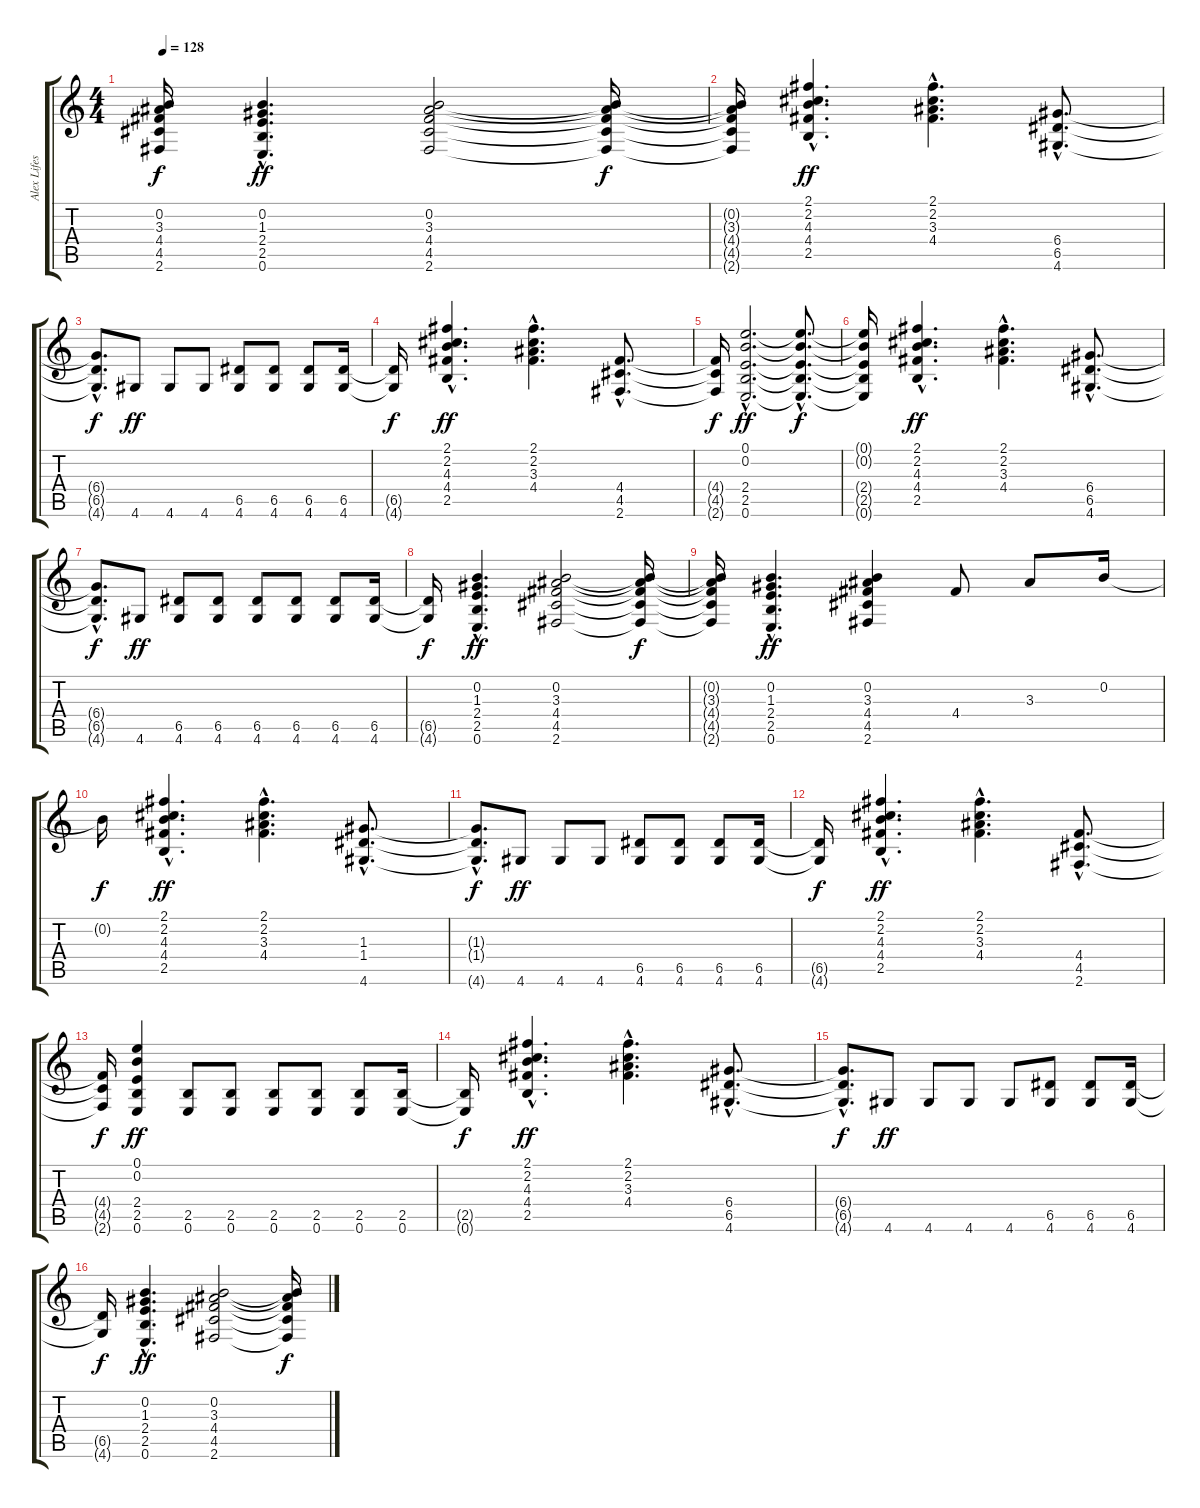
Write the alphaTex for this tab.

\track ("Alex Lifeson I" "Alex Lifes") {instrument electricguitarclean}
\staff {score tabs}
\tuning (E4 B3 G3 D3 A2 E2) {hide}
\ts (4 4)
\tempo 128
\clef g2
\ks c
(0.2{t} 3.3{t} 4.4{t} 4.5{t} 2.6{t}).16{dy f} (0.2{hac} 1.3{hac} 2.4{hac} 2.5{hac} 0.6{hac}).4{d dy ff} (0.2 3.3 4.4 4.5 2.6).2 (0.2{t} 3.3{t} 4.4{t} 4.5{t} 2.6{t}).16{dy f} |
(0.2{t} 3.3{t} 4.4{t} 4.5{t} 2.6{t}).16 (2.1{hac} 2.2{hac} 4.3{hac} 4.4{hac} 2.5{hac}).4{d dy ff} (2.1{hac} 2.2{hac} 3.3{hac} 4.4{hac}).4{d} (6.4{hac} 6.5{hac} 4.6{hac}).8{d} |
(6.4{hac t} 6.5{hac t} 4.6{hac t}).8{d dy f} 4.6.8{dy ff} 4.6.8 4.6.8 (6.5 4.6).8 (6.5 4.6).8 (6.5 4.6).8 (6.5 4.6).16 |
(6.5{t} 4.6{t}).16{dy f} (2.1{hac} 2.2{hac} 4.3{hac} 4.4{hac} 2.5{hac}).4{d dy ff} (2.1{hac} 2.2{hac} 3.3{hac} 4.4{hac}).4{d} (4.4{hac} 4.5{hac} 2.6{hac}).8{d} |
(4.4{t} 4.5{t} 2.6{t}).16{dy f} (0.1{hac} 0.2{hac} 2.4{hac} 2.5{hac} 0.6{hac}).2{d dy ff} (0.1{hac t} 0.2{hac t} 2.4{hac t} 2.5{hac t} 0.6{hac t}).8{d dy f} |
(0.1{t} 0.2{t} 2.4{t} 2.5{t} 0.6{t}).16 (2.1{hac} 2.2{hac} 4.3{hac} 4.4{hac} 2.5{hac}).4{d dy ff} (2.1{hac} 2.2{hac} 3.3{hac} 4.4{hac}).4{d} (6.4{hac} 6.5{hac} 4.6{hac}).8{d} |
(6.4{hac t} 6.5{hac t} 4.6{hac t}).8{d dy f} 4.6.8{dy ff} (6.5 4.6).8 (6.5 4.6).8 (6.5 4.6).8 (6.5 4.6).8 (6.5 4.6).8 (6.5 4.6).16 |
(6.5{t} 4.6{t}).16{dy f} (0.2{hac} 1.3{hac} 2.4{hac} 2.5{hac} 0.6{hac}).4{d dy ff} (0.2 3.3 4.4 4.5 2.6).2 (0.2{t} 3.3{t} 4.4{t} 4.5{t} 2.6{t}).16{dy f} |
(0.2{t} 3.3{t} 4.4{t} 4.5{t} 2.6{t}).16 (0.2{hac} 1.3{hac} 2.4{hac} 2.5{hac} 0.6{hac}).4{d dy ff} (0.2 3.3 4.4 4.5 2.6).4 4.4.8 3.3.8 0.2.16 |
0.2{t}.16{dy f} (2.1{hac} 2.2{hac} 4.3{hac} 4.4{hac} 2.5{hac}).4{d dy ff} (2.1{hac} 2.2{hac} 3.3{hac} 4.4{hac}).4{d} (1.3{hac} 1.4{hac} 4.6{hac}).8{d} |
(1.3{hac t} 1.4{hac t} 4.6{hac t}).8{d dy f} 4.6.8{dy ff} 4.6.8 4.6.8 (6.5 4.6).8 (6.5 4.6).8 (6.5 4.6).8 (6.5 4.6).16 |
(6.5{t} 4.6{t}).16{dy f} (2.1{hac} 2.2{hac} 4.3{hac} 4.4{hac} 2.5{hac}).4{d dy ff} (2.1{hac} 2.2{hac} 3.3{hac} 4.4{hac}).4{d} (4.4{hac} 4.5{hac} 2.6{hac}).8{d} |
(4.4{t} 4.5{t} 2.6{t}).16{dy f} (0.1 0.2 2.4 2.5 0.6).4{dy ff} (2.5 0.6).8 (2.5 0.6).8 (2.5 0.6).8 (2.5 0.6).8 (2.5 0.6).8 (2.5 0.6).16 |
(2.5{t} 0.6{t}).16{dy f} (2.1{hac} 2.2{hac} 4.3{hac} 4.4{hac} 2.5{hac}).4{d dy ff} (2.1{hac} 2.2{hac} 3.3{hac} 4.4{hac}).4{d} (6.4{hac} 6.5{hac} 4.6{hac}).8{d} |
(6.4{hac t} 6.5{hac t} 4.6{hac t}).8{d dy f} 4.6.8{dy ff} 4.6.8 4.6.8 4.6.8 (6.5 4.6).8 (6.5 4.6).8 (6.5 4.6).16 |
(6.5{t} 4.6{t}).16{dy f} (0.2{hac} 1.3{hac} 2.4{hac} 2.5{hac} 0.6{hac}).4{d dy ff} (0.2 3.3 4.4 4.5 2.6).2 (0.2{t} 3.3{t} 4.4{t} 4.5{t} 2.6{t}).16{dy f}
